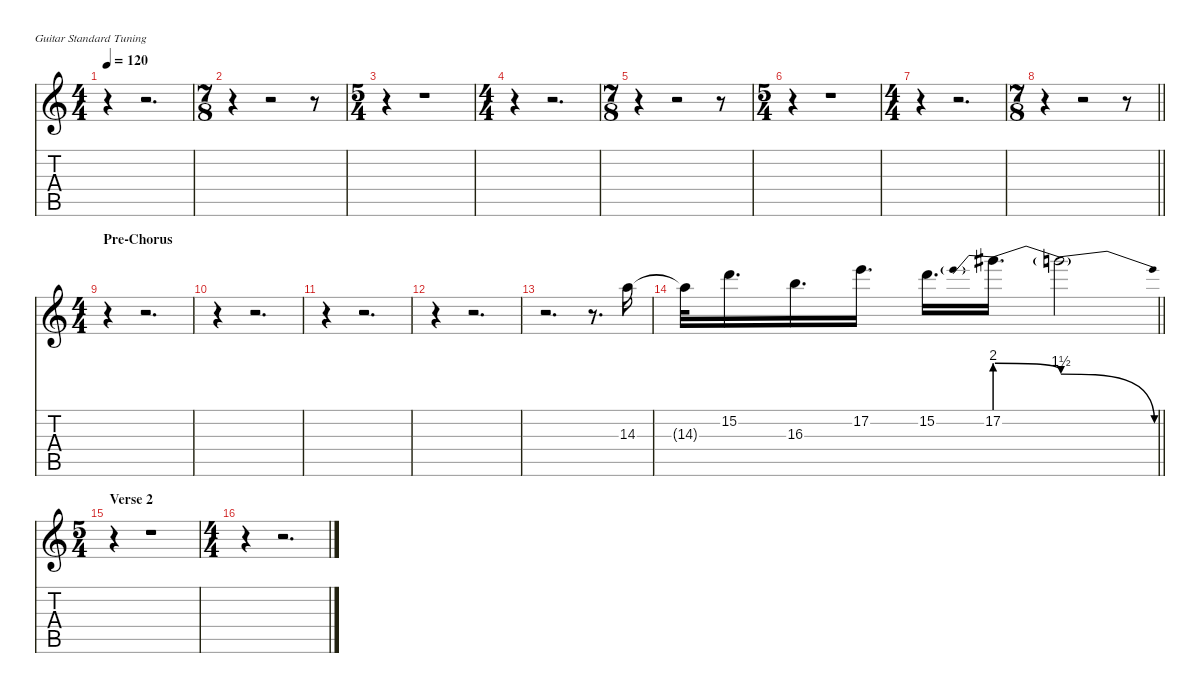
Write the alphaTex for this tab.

\defaultSystemsLayout 4
\hideDynamics
\bracketExtendMode nobrackets
\singleTrackTrackNamePolicy hidden
\multiTrackTrackNamePolicy hidden
\firstSystemTrackNameMode fullname
\firstSystemTrackNameOrientation horizontal
\otherSystemsTrackNameOrientation horizontal
\track ("Fredrik Akesson - Electric Guitar 2" "dist.guit.") {instrument distortionguitar}
\staff {score tabs}
\tuning (E4 B3 G3 D3 A2 E2)
\ts (4 4)
\beaming (8 2 2 2 2)
\tempo 120
\clef g2
\ks c
r.4{dy f beam Down} r.2{d beam Down} |
\ts (7 8)
\beaming (8 2 2 2 2)
r.4{beam Down} r.2{beam Down} r.8{beam Down} |
\ts (5 4)
\beaming (8 2 2 2 4)
r.4{beam Down} r.1{beam Down} |
\ts (4 4)
\beaming (8 2 2 2 2)
r.4{beam Down} r.2{d beam Down} |
\ts (7 8)
\beaming (8 2 2 2 2)
r.4{beam Down} r.2{beam Down} r.8{beam Down} |
\ts (5 4)
\beaming (8 2 2 2 4)
r.4{beam Down} r.1{beam Down} |
\ts (4 4)
\beaming (8 2 2 2 2)
r.4{beam Down} r.2{d beam Down} |
\ts (7 8)
\beaming (8 2 2 2 2)
\barLineRight lightlight
r.4{beam Down} r.2{beam Down} r.8{beam Down} |
\ts (4 4)
\beaming (8 2 2 2 2)
\section ("" "Pre-Chorus")
r.4{beam Down} r.2{d beam Down} |
r.4{beam Down} r.2{d beam Down} |
r.4{beam Down} r.2{d beam Down} |
r.4{beam Down} r.2{d beam Down} |
r.2{d beam Down} r.8{d beam Down} 14.3.16{beam Down} |
\barLineRight lightlight
14.3{t}.32{beam Down} 15.2.16{d beam Down} 16.3.16{d beam Down} 17.2.16{d beam Down} 15.2.16{d beam Down} 17.2{be (prebendrelease 0 8 60 6)}.16{d beam Down} 17.2{be (release 0 6 60 0) t}.2{beam Down} |
\ts (5 4)
\beaming (8 2 2 2 4)
\section ("" "Verse 2")
r.4{beam Down} r.1{beam Down} |
\ts (4 4)
\beaming (8 2 2 2 2)
r.4{beam Down} r.2{d beam Down}
